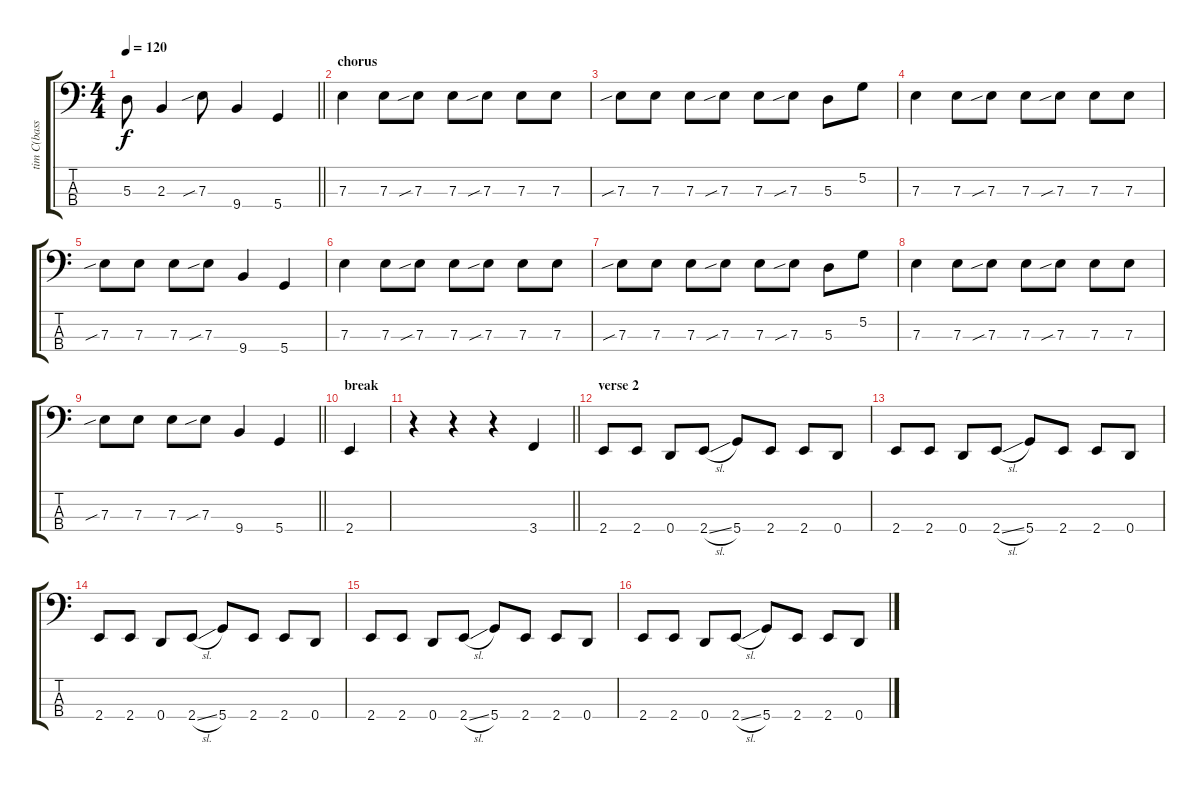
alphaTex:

\track ("tim C(bass)" "tim C(bass") {instrument electricbassfinger}
\staff {score tabs}
\tuning (G2 D2 A1 D1) {hide}
\ts (4 4)
\tempo 120
\clef f4
\barLineRight lightlight
\ks c
5.3.8{dy f} 2.3.4 7.3{sib}.8 9.4.4 5.4.4 |
\section ("" "chorus")
7.3.4 7.3.8 7.3{sib}.8 7.3.8 7.3{sib}.8 7.3.8 7.3.8 |
7.3{sib}.8 7.3.8 7.3.8 7.3{sib}.8 7.3.8 7.3{sib}.8 5.3.8 5.2.8 |
7.3.4 7.3.8 7.3{sib}.8 7.3.8 7.3{sib}.8 7.3.8 7.3.8 |
7.3{sib}.8 7.3.8 7.3.8 7.3{sib}.8 9.4.4 5.4.4 |
7.3.4 7.3.8 7.3{sib}.8 7.3.8 7.3{sib}.8 7.3.8 7.3.8 |
7.3{sib}.8 7.3.8 7.3.8 7.3{sib}.8 7.3.8 7.3{sib}.8 5.3.8 5.2.8 |
7.3.4 7.3.8 7.3{sib}.8 7.3.8 7.3{sib}.8 7.3.8 7.3.8 |
\barLineRight lightlight
7.3{sib}.8 7.3.8 7.3.8 7.3{sib}.8 9.4.4 5.4.4 |
\section ("" "break")
2.4.4 |
\barLineRight lightlight
r.4 r.4 r.4 3.4.4 |
\section ("" "verse 2")
2.4.8 2.4.8 0.4.8 2.4{sl}.8 5.4.8 2.4.8 2.4.8 0.4.8 |
2.4.8 2.4.8 0.4.8 2.4{sl}.8 5.4.8 2.4.8 2.4.8 0.4.8 |
2.4.8 2.4.8 0.4.8 2.4{sl}.8 5.4.8 2.4.8 2.4.8 0.4.8 |
2.4.8 2.4.8 0.4.8 2.4{sl}.8 5.4.8 2.4.8 2.4.8 0.4.8 |
2.4.8 2.4.8 0.4.8 2.4{sl}.8 5.4.8 2.4.8 2.4.8 0.4.8
